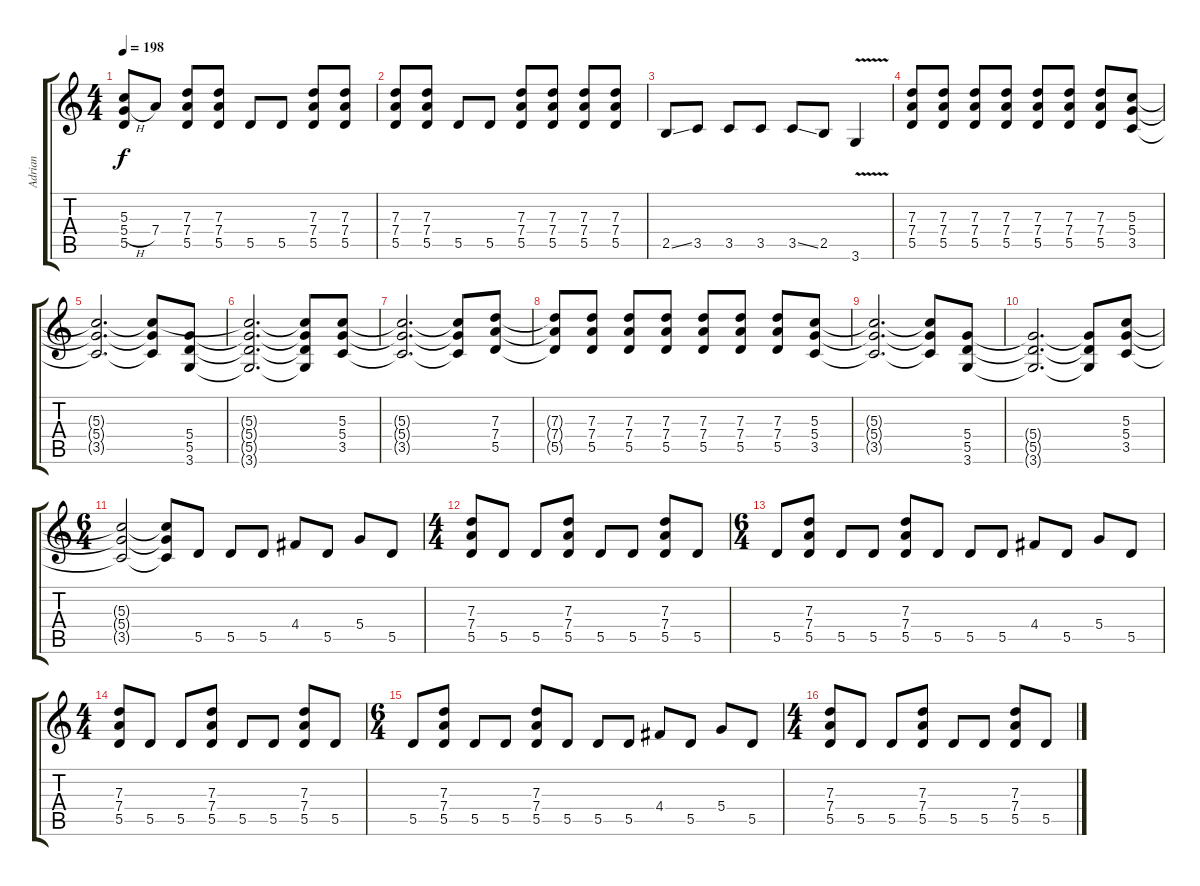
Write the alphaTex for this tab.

\track ("Adrian" "Adrian") {instrument overdrivenguitar}
\staff {score tabs}
\tuning (E4 B3 G3 D3 A2 E2) {hide}
\ts (4 4)
\tempo 198
\clef g2
\ks c
(5.3 5.4{h} 5.5).8{dy f} 7.4.8 (7.3 7.4 5.5).8 (7.3 7.4 5.5).8 5.5.8 5.5.8 (7.3 7.4 5.5).8 (7.3 7.4 5.5).8 |
(7.3 7.4 5.5).8 (7.3 7.4 5.5).8 5.5.8 5.5.8 (7.3 7.4 5.5).8 (7.3 7.4 5.5).8 (7.3 7.4 5.5).8 (7.3 7.4 5.5).8 |
2.5{ss}.8 3.5.8 3.5.8 3.5.8 3.5{ss}.8 2.5.8 3.6{v}.4 |
(7.3 7.4 5.5).8 (7.3 7.4 5.5).8 (7.3 7.4 5.5).8 (7.3 7.4 5.5).8 (7.3 7.4 5.5).8 (7.3 7.4 5.5).8 (7.3 7.4 5.5).8 (5.3 5.4 3.5).8 |
(5.3{t} 5.4{t} 3.5{t}).2{d} (5.3{t} 5.4{t} 3.5{t}).8 (5.4 5.5 3.6).8 |
(5.3{t} 5.4{t} 5.5{t} 3.6{t}).2{d} (5.3{t} 5.4{t} 5.5{t} 3.6{t}).8 (5.3 5.4 3.5).8 |
(5.3{t} 5.4{t} 3.5{t}).2{d} (5.3{t} 5.4{t} 3.5{t}).8 (7.3 7.4 5.5).8 |
(7.3{t} 7.4{t} 5.5{t}).8 (7.3 7.4 5.5).8 (7.3 7.4 5.5).8 (7.3 7.4 5.5).8 (7.3 7.4 5.5).8 (7.3 7.4 5.5).8 (7.3 7.4 5.5).8 (5.3 5.4 3.5).8 |
(5.3{t} 5.4{t} 3.5{t}).2{d} (5.3{t} 5.4{t} 3.5{t}).8 (5.4 5.5 3.6).8 |
(5.4{t} 5.5{t} 3.6{t}).2{d} (5.4{t} 5.5{t} 3.6{t}).8 (5.3 5.4 3.5).8 |
\ts (6 4)
(5.3{t} 5.4{t} 3.5{t}).2 (5.3{t} 5.4{t} 3.5{t}).8 5.5.8 5.5.8 5.5.8 4.4.8 5.5.8 5.4.8 5.5.8 |
\ts (4 4)
(7.3 7.4 5.5).8 5.5.8 5.5.8 (7.3 7.4 5.5).8 5.5.8 5.5.8 (7.3 7.4 5.5).8 5.5.8 |
\ts (6 4)
5.5.8 (7.3 7.4 5.5).8 5.5.8 5.5.8 (7.3 7.4 5.5).8 5.5.8 5.5.8 5.5.8 4.4.8 5.5.8 5.4.8 5.5.8 |
\ts (4 4)
(7.3 7.4 5.5).8 5.5.8 5.5.8 (7.3 7.4 5.5).8 5.5.8 5.5.8 (7.3 7.4 5.5).8 5.5.8 |
\ts (6 4)
5.5.8 (7.3 7.4 5.5).8 5.5.8 5.5.8 (7.3 7.4 5.5).8 5.5.8 5.5.8 5.5.8 4.4.8 5.5.8 5.4.8 5.5.8 |
\ts (4 4)
(7.3 7.4 5.5).8 5.5.8 5.5.8 (7.3 7.4 5.5).8 5.5.8 5.5.8 (7.3 7.4 5.5).8 5.5.8
